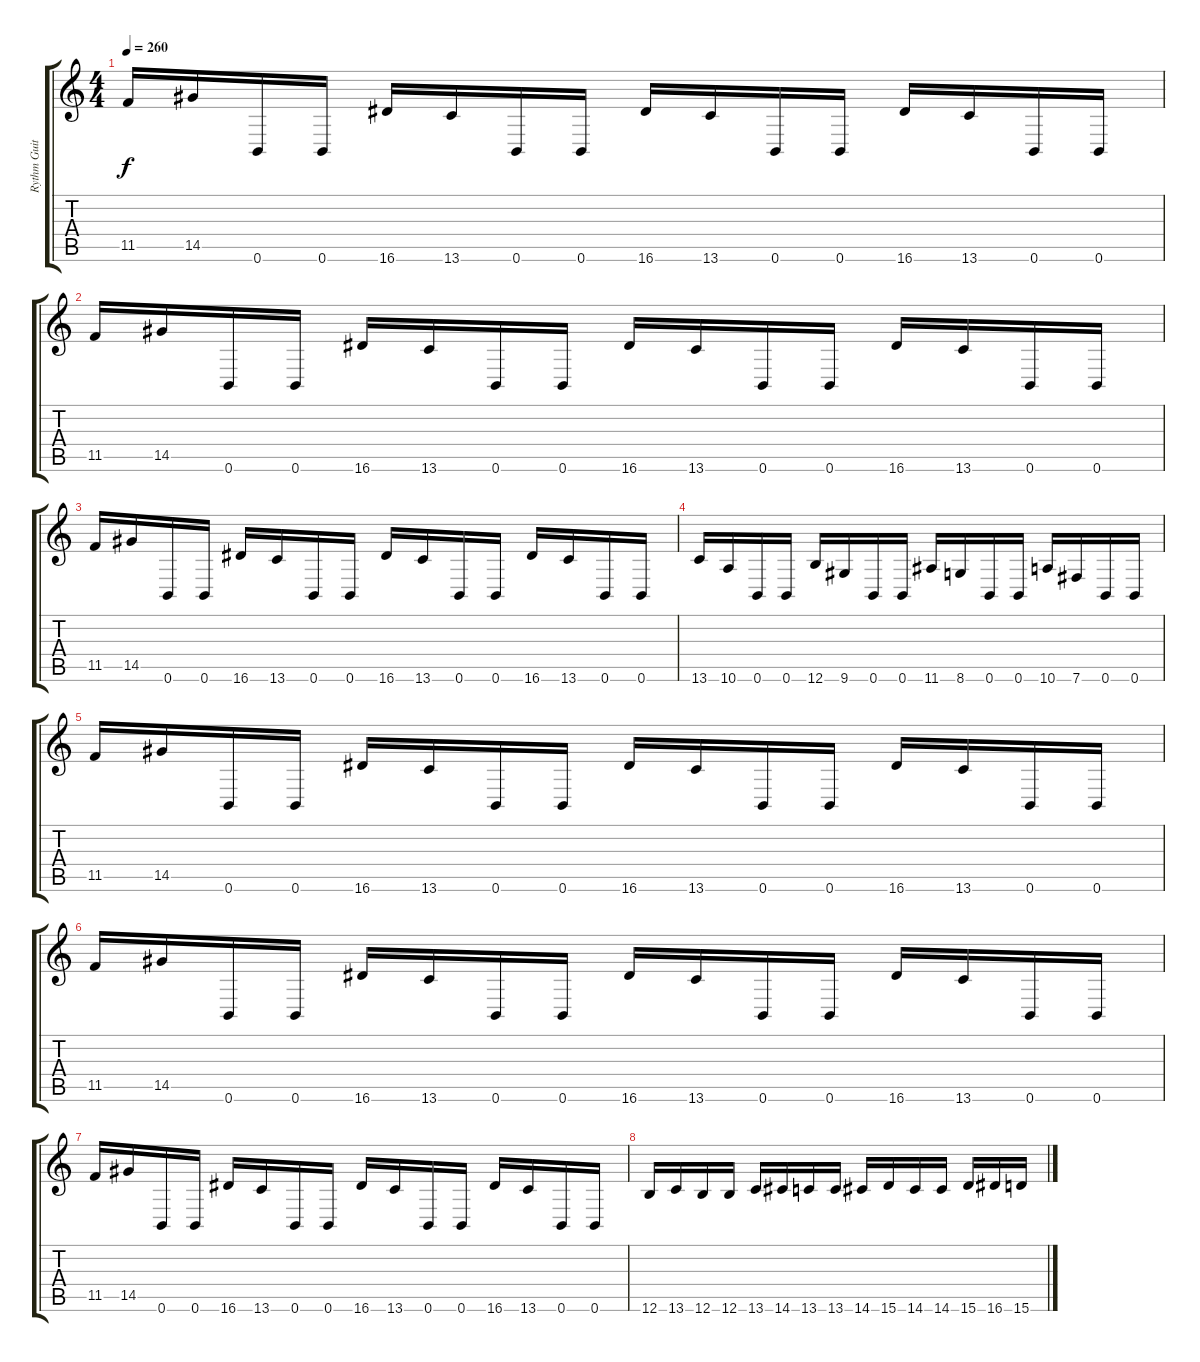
\track ("Rythm Guitar 1" "Rythm Guit") {instrument distortionguitar}
\staff {score tabs}
\tuning (Db4 Ab3 E3 B2 Gb2 B1) {hide}
\ts (4 4)
\tempo 260
\clef g2
\ks c
11.5.16{dy f} 14.5.16 0.6.16 0.6.16 16.6.16 13.6.16 0.6.16 0.6.16 16.6.16 13.6.16 0.6.16 0.6.16 16.6.16 13.6.16 0.6.16 0.6.16 |
11.5.16 14.5.16 0.6.16 0.6.16 16.6.16 13.6.16 0.6.16 0.6.16 16.6.16 13.6.16 0.6.16 0.6.16 16.6.16 13.6.16 0.6.16 0.6.16 |
11.5.16 14.5.16 0.6.16 0.6.16 16.6.16 13.6.16 0.6.16 0.6.16 16.6.16 13.6.16 0.6.16 0.6.16 16.6.16 13.6.16 0.6.16 0.6.16 |
13.6.16 10.6.16 0.6.16 0.6.16 12.6.16 9.6.16 0.6.16 0.6.16 11.6.16 8.6.16 0.6.16 0.6.16 10.6.16 7.6.16 0.6.16 0.6.16 |
11.5.16 14.5.16 0.6.16 0.6.16 16.6.16 13.6.16 0.6.16 0.6.16 16.6.16 13.6.16 0.6.16 0.6.16 16.6.16 13.6.16 0.6.16 0.6.16 |
11.5.16 14.5.16 0.6.16 0.6.16 16.6.16 13.6.16 0.6.16 0.6.16 16.6.16 13.6.16 0.6.16 0.6.16 16.6.16 13.6.16 0.6.16 0.6.16 |
11.5.16 14.5.16 0.6.16 0.6.16 16.6.16 13.6.16 0.6.16 0.6.16 16.6.16 13.6.16 0.6.16 0.6.16 16.6.16 13.6.16 0.6.16 0.6.16 |
12.6.16 13.6.16 12.6.16 12.6.16 13.6.16 14.6.16 13.6.16 13.6.16 14.6.16 15.6.16 14.6.16 14.6.16 15.6.16 16.6.16 15.6.16
